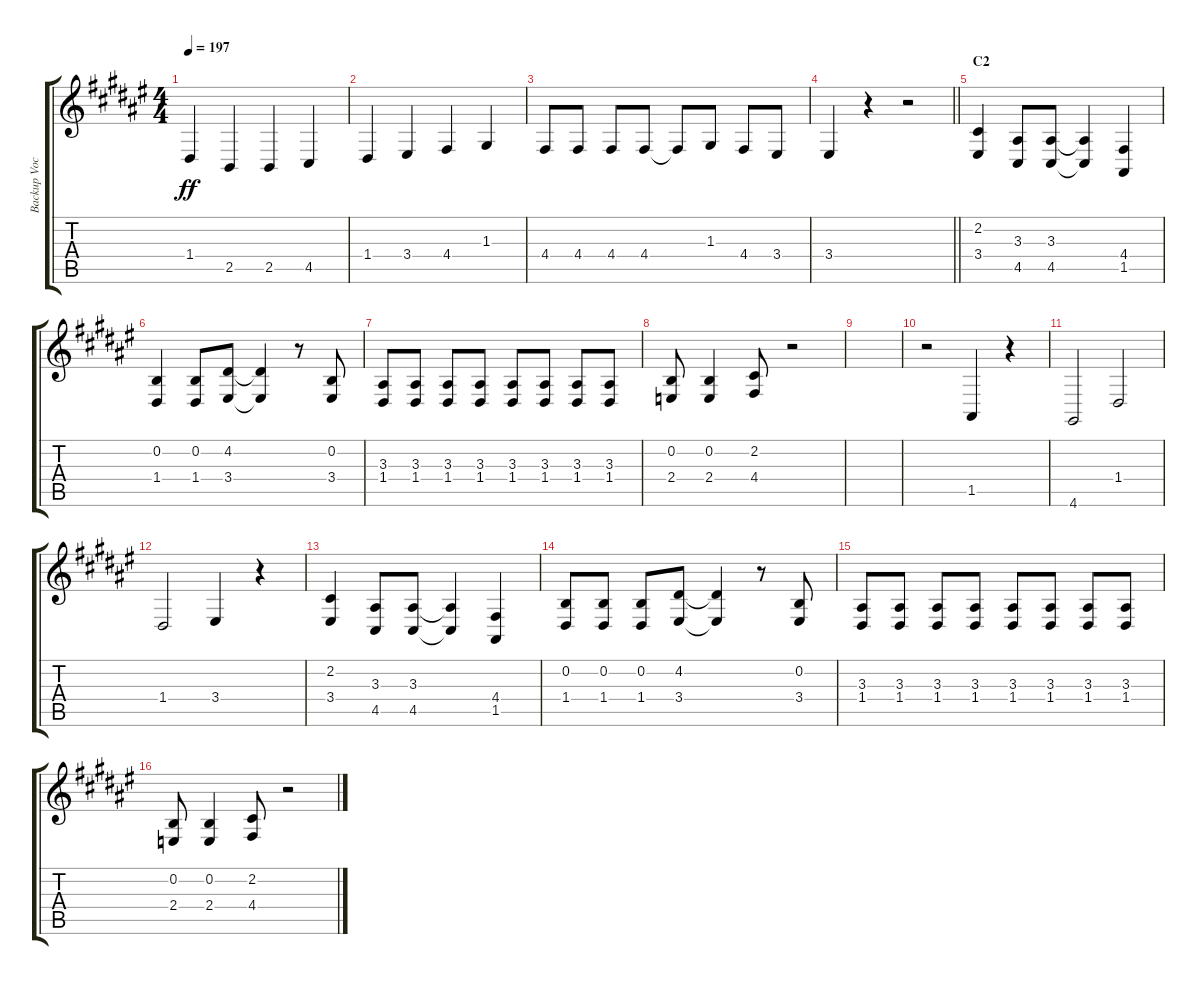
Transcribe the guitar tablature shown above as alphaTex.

\track ("Backup Vocals" "Backup Voc") {instrument altosax}
\staff {score tabs}
\tuning (E4 B3 G3 D3 A2 E2) {hide}
\ts (4 4)
\tempo 197
\clef g2
\ks f#
1.4.4{dy ff} 2.5.4 2.5.4 4.5.4 |
1.4.4 3.4.4 4.4.4 1.3.4 |
4.4.8 4.4.8 4.4.8 4.4.8 4.4{t}.8 1.3.8 4.4.8 3.4.8 |
\barLineRight lightlight
3.4.4 r.4 r.2 |
\section ("" "C2")
(2.2 3.4).4 (3.3 4.5).8 (3.3 4.5).8 (3.3{t} 4.5{t}).4 (4.4 1.5).4 |
(0.2 1.4).4 (0.2 1.4).8 (4.2 3.4).8 (4.2{t} 3.4{t}).4 r.8 (0.2 3.4).8 |
(3.3 1.4).8 (3.3 1.4).8 (3.3 1.4).8 (3.3 1.4).8 (3.3 1.4).8 (3.3 1.4).8 (3.3 1.4).8 (3.3 1.4).8 |
(0.2 2.4).8 (0.2 2.4).4 (2.2 4.4).8 r.2 |
|
r.2 1.5.4 r.4 |
4.6.2 1.4.2 |
1.4.2 3.4.4 r.4 |
(2.2 3.4).4 (3.3 4.5).8 (3.3 4.5).8 (3.3{t} 4.5{t}).4 (4.4 1.5).4 |
(0.2 1.4).8 (0.2 1.4).8 (0.2 1.4).8 (4.2 3.4).8 (4.2{t} 3.4{t}).4 r.8 (0.2 3.4).8 |
(3.3 1.4).8 (3.3 1.4).8 (3.3 1.4).8 (3.3 1.4).8 (3.3 1.4).8 (3.3 1.4).8 (3.3 1.4).8 (3.3 1.4).8 |
(0.2 2.4).8 (0.2 2.4).4 (2.2 4.4).8 r.2
